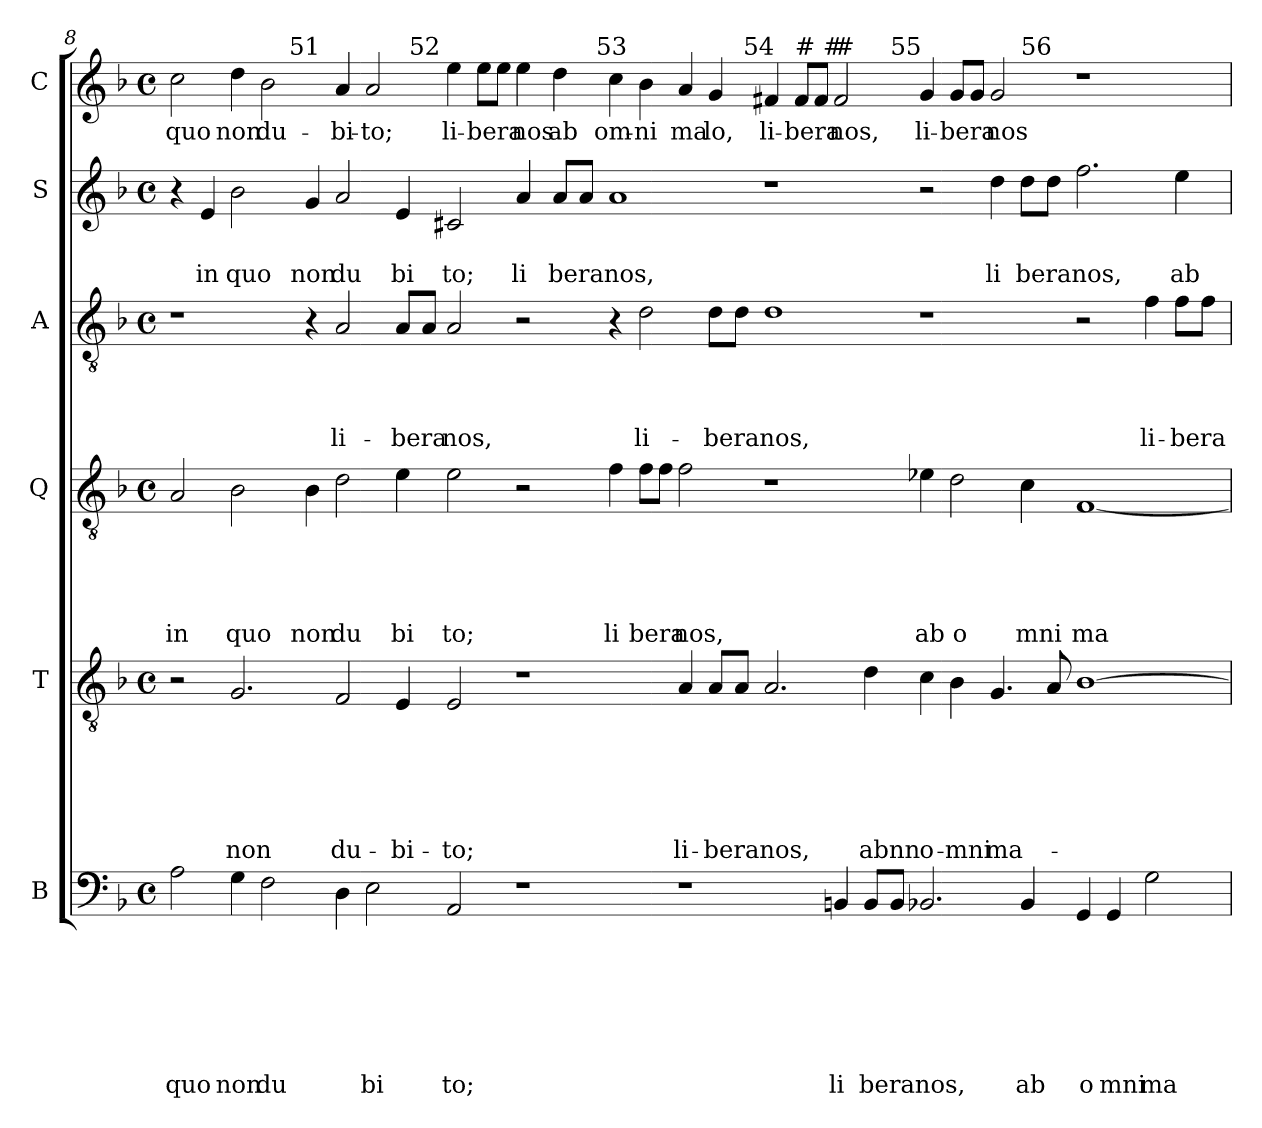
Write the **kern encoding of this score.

**kern	**text	**text	**text	**text	**text	**text	**text	**kern	**text	**text	**text	**text	**text	**text	**kern	**text	**text	**text	**text	**text	**kern	**text	**text	**text	**text	**kern	**text	**text	**kern	**text
*part6	*part6	*part6	*part6	*part6	*part6	*part6	*part6	*part5	*part5	*part5	*part5	*part5	*part5	*part5	*part4	*part4	*part4	*part4	*part4	*part4	*part3	*part3	*part3	*part3	*part3	*part2	*part2	*part2	*part1	*part1
*staff6	*staff6	*staff6	*staff6	*staff6	*staff6	*staff6	*staff6	*staff5	*staff5	*staff5	*staff5	*staff5	*staff5	*staff5	*staff4	*staff4	*staff4	*staff4	*staff4	*staff4	*staff3	*staff3	*staff3	*staff3	*staff3	*staff2	*staff2	*staff2	*staff1	*staff1
*I"B	*	*	*	*	*	*	*	*I"T	*	*	*	*	*	*	*I"Q	*	*	*	*	*	*I"A	*	*	*	*	*I"S	*	*	*I"C	*
*I'B	*	*	*	*	*	*	*	*I'T	*	*	*	*	*	*	*I'Q	*	*	*	*	*	*I'A	*	*	*	*	*I'S	*	*	*I'C	*
!!LO:LB:g=z
*clefF4	*	*	*	*	*	*	*	*clefGv2	*	*	*	*	*	*	*clefGv2	*	*	*	*	*	*clefGv2	*	*	*	*	*clefG2	*	*	*clefG2	*
*k[b-]	*	*	*	*	*	*	*	*k[b-]	*	*	*	*	*	*	*k[b-]	*	*	*	*	*	*k[b-]	*	*	*	*	*k[b-]	*	*	*k[b-]	*
*F:	*	*	*	*	*	*	*	*F:	*	*	*	*	*	*	*F:	*	*	*	*	*	*F:	*	*	*	*	*F:	*	*	*F:	*
*M4/4	*	*	*	*	*	*	*	*M4/4	*	*	*	*	*	*	*M4/4	*	*	*	*	*	*M4/4	*	*	*	*	*M4/4	*	*	*M4/4	*
*met(c)	*	*	*	*	*	*	*	*met(c)	*	*	*	*	*	*	*met(c)	*	*	*	*	*	*met(c)	*	*	*	*	*met(c)	*	*	*met(c)	*
=8	=8	=8	=8	=8	=8	=8	=8	=8	=8	=8	=8	=8	=8	=8	=8	=8	=8	=8	=8	=8	=8	=8	=8	=8	=8	=8	=8	=8	=8	=8
!	!	!	!	!	!	!	!LO:LY:b	!	!	!	!	!	!	!	!	!	!	!	!	!LO:LY:b	!	!	!	!	!	!	!	!	!	!LO:LY:b
*	*	*	*	*	*	*	*	*	*	*	*	*	*	*	*	*	*	*	*	*	*	*	*	*	*	*	*	*	*^	*
*	*	*	*	*	*	*	*	*	*	*	*	*	*	*	*	*	*	*	*	*	*	*	*	*	*	*	*	*	*	*^	*
*	*	*	*	*	*	*	*	*	*	*	*	*	*	*	*	*	*	*	*	*	*	*	*	*	*	*	*	*	*	*	*^	*
*	*	*	*	*	*	*	*	*	*	*	*	*	*	*	*	*	*	*	*	*	*	*	*	*	*	*	*	*	*	*	*	*^	*
*	*	*	*	*	*	*	*	*	*	*	*	*	*	*	*	*	*	*	*	*	*	*	*	*	*	*	*	*	*	*	*	*	*^	*
2A\	.	.	.	.	.	.	quo	2r	.	.	.	.	.	.	2A/	.	.	.	.	in	1r	.	.	.	.	4r	.	.	2cc\	2ryy	1ryy	1ryy	1ryy	1ryy	quo
!	!	!	!	!	!	!	!	!	!	!	!	!	!	!	!	!	!	!	!	!	!	!	!	!	!	!	!	!LO:LY:b	!	!	!	!	!	!	!
.	.	.	.	.	.	.	.	.	.	.	.	.	.	.	.	.	.	.	.	.	.	.	.	.	.	4e/	.	in	.	.	.	.	.	.	.
!	!	!	!	!	!	!	!LO:LY:b	!	!	!	!	!	!	!LO:LY:b	!	!	!	!	!	!LO:LY:b	!	!	!	!	!	!	!	!LO:LY:b	!	!	!	!	!	!	!LO:LY:b
4G\	.	.	.	.	.	.	non	2.G/	.	.	.	.	.	non	2B-\	.	.	.	.	quo	.	.	.	.	.	2b-\	.	quo	4dd\	4ryy	.	.	.	.	non
!	!	!	!	!	!	!	!LO:LY:b	!	!	!	!	!	!	!	!	!	!	!	!	!	!	!	!	!	!	!	!	!	!	!	!	!	!	!	!LO:LY:b
2F\	.	.	.	.	.	.	du	.	.	.	.	.	.	.	.	.	.	.	.	.	.	.	.	.	.	.	.	.	2b-\	8ryy	.	.	.	.	du-
.	.	.	.	.	.	.	.	.	.	.	.	.	.	.	.	.	.	.	.	.	.	.	.	.	.	.	.	.	.	32ryy	.	.	.	.	.
!	!	!	!	!	!	!	!	!	!	!	!	!	!	!	!	!	!	!	!	!	!	!	!	!	!	!	!	!	!	!LO:TX:a:t=51	!	!	!	!	!
.	.	.	.	.	.	.	.	.	.	.	.	.	.	.	.	.	.	.	.	.	.	.	.	.	.	.	.	.	.	1ryy	.	.	.	.	.
!	!	!	!	!	!	!	!	!	!	!	!	!	!	!	!	!	!	!	!	!LO:LY:b	!	!	!	!	!	!	!	!LO:LY:b	!	!	!	!	!	!	!
.	.	.	.	.	.	.	.	.	.	.	.	.	.	.	4B-\	.	.	.	.	non	4r	.	.	.	.	4g/	.	non	.	.	2ryy	1ryy	1ryy	1ryy	.
!	!	!	!	!	!	!	!	!	!	!	!	!	!	!LO:LY:b	!	!	!	!	!	!LO:LY:b	!	!	!	!	!LO:LY:b	!	!	!LO:LY:b	!	!	!	!	!	!	!LO:LY:b
4D\	.	.	.	.	.	.	.	2F/	.	.	.	.	.	du-	2d\	.	.	.	.	du	2A/	.	.	.	li-	2a/	.	du	4a/	.	.	.	.	.	-bi-
!	!	!	!	!	!	!	!LO:LY:b	!	!	!	!	!	!	!	!	!	!	!	!	!	!	!	!	!	!	!	!	!	!	!	!	!	!	!	!LO:LY:b
2E\	.	.	.	.	.	.	bi	.	.	.	.	.	.	.	.	.	.	.	.	.	.	.	.	.	.	.	.	.	2a/	.	4ryy	.	.	.	-to;
!	!	!	!	!	!	!	!	!	!	!	!	!	!	!LO:LY:b	!	!	!	!	!	!LO:LY:b	!	!	!	!	!LO:LY:b	!	!	!LO:LY:b	!	!	!	!	!	!	!
.	.	.	.	.	.	.	.	4E/	.	.	.	.	.	-bi-	4e\	.	.	.	.	bi	8A/L	.	.	.	-bera	4e/	.	bi	.	.	16ryy	.	.	.	.
!	!	!	!	!	!	!	!	!	!	!	!	!	!	!	!	!	!	!	!	!	!	!	!	!	!	!	!	!	!	!	!LO:TX:a:t=52	!	!	!	!
.	.	.	.	.	.	.	.	.	.	.	.	.	.	.	.	.	.	.	.	.	.	.	.	.	.	.	.	.	.	.	1ryy	.	.	.	.
.	.	.	.	.	.	.	.	.	.	.	.	.	.	.	.	.	.	.	.	.	8A/J	.	.	.	.	.	.	.	.	.	.	.	.	.	.
.	.	.	.	.	.	.	.	.	.	.	.	.	.	.	.	.	.	.	.	.	.	.	.	.	.	.	.	.	.	1ryy	.	.	.	.	.
!	!	!	!	!	!	!	!LO:LY:b	!	!	!	!	!	!	!LO:LY:b	!	!	!	!	!	!LO:LY:b	!	!	!	!	!LO:LY:b	!	!	!LO:LY:b	!	!	!	!	!	!	!LO:LY:b
2AA/	.	.	.	.	.	.	to;	2E/	.	.	.	.	.	-to;	2e\	.	.	.	.	to;	2A/	.	.	.	nos,	2c#X/	.	to;	4ee\	.	.	2...ryy	1ryy	4%15ryy	li-
!	!	!	!	!	!	!	!	!	!	!	!	!	!	!	!	!	!	!	!	!	!	!	!	!	!	!	!	!	!	!	!	!	!	!	!LO:LY:b
.	.	.	.	.	.	.	.	.	.	.	.	.	.	.	.	.	.	.	.	.	.	.	.	.	.	.	.	.	8ee\L	.	.	.	.	.	-bera
.	.	.	.	.	.	.	.	.	.	.	.	.	.	.	.	.	.	.	.	.	.	.	.	.	.	.	.	.	8ee\J	.	.	.	.	.	.
!	!	!	!	!	!	!	!	!	!	!	!	!	!	!	!	!	!	!	!	!	!	!	!	!	!	!	!	!LO:LY:b	!	!	!	!	!	!	!LO:LY:b
1r	.	.	.	.	.	.	.	1r	.	.	.	.	.	.	2r	.	.	.	.	.	2r	.	.	.	.	4a/	.	li	4ee\	.	.	.	.	.	nos
!	!	!	!	!	!	!	!	!	!	!	!	!	!	!	!	!	!	!	!	!	!	!	!	!	!	!	!	!LO:LY:b	!	!	!	!	!	!	!LO:LY:b
.	.	.	.	.	.	.	.	.	.	.	.	.	.	.	.	.	.	.	.	.	.	.	.	.	.	8a/L	.	bera	4dd\	.	.	.	.	.	ab
.	.	.	.	.	.	.	.	.	.	.	.	.	.	.	.	.	.	.	.	.	.	.	.	.	.	.	.	.	.	.	1ryy	.	.	.	.
.	.	.	.	.	.	.	.	.	.	.	.	.	.	.	.	.	.	.	.	.	.	.	.	.	.	8a/J	.	.	.	.	.	.	.	.	.
.	.	.	.	.	.	.	.	.	.	.	.	.	.	.	.	.	.	.	.	.	.	.	.	.	.	.	.	.	.	1ryy	.	.	.	.	.
!	!	!	!	!	!	!	!	!	!	!	!	!	!	!	!	!	!	!	!	!	!	!	!	!	!	!	!	!	!	!	!	!LO:TX:a:t=53	!	!	!
.	.	.	.	.	.	.	.	.	.	.	.	.	.	.	.	.	.	.	.	.	.	.	.	.	.	.	.	.	.	.	.	1ryy	.	.	.
!	!	!	!	!	!	!	!	!	!	!	!	!	!	!	!	!	!	!	!	!LO:LY:b	!	!	!	!	!	!	!	!LO:LY:b	!	!	!	!	!	!	!LO:LY:b
.	.	.	.	.	.	.	.	.	.	.	.	.	.	.	4f\	.	.	.	.	li	4r	.	.	.	.	1a	.	nos,	4cc\	.	.	.	1...ryy	.	om-
!	!	!	!	!	!	!	!	!	!	!	!	!	!	!	!	!	!	!	!	!LO:LY:b	!	!	!	!	!LO:LY:b	!	!	!	!	!	!	!	!	!	!LO:LY:b
.	.	.	.	.	.	.	.	.	.	.	.	.	.	.	8f\L	.	.	.	.	bera	2d\	.	.	.	li-	.	.	.	4b-\	.	.	.	.	.	-ni
.	.	.	.	.	.	.	.	.	.	.	.	.	.	.	8f\J	.	.	.	.	.	.	.	.	.	.	.	.	.	.	.	.	.	.	.	.
!	!	!	!	!	!	!	!	!	!	!	!	!	!	!LO:LY:b	!	!	!	!	!	!LO:LY:b	!	!	!	!	!	!	!	!	!	!	!	!	!	!	!LO:LY:b
1r	.	.	.	.	.	.	.	4A/	.	.	.	.	.	li-	2f\	.	.	.	.	nos,	.	.	.	.	.	.	.	.	4a/	.	.	.	.	.	ma
!	!	!	!	!	!	!	!	!	!	!	!	!	!	!LO:LY:b	!	!	!	!	!	!	!	!	!	!	!LO:LY:b	!	!	!	!	!	!	!	!	!	!LO:LY:b
.	.	.	.	.	.	.	.	8A/L	.	.	.	.	.	-bera	.	.	.	.	.	.	8d\L	.	.	.	-bera	.	.	.	4g/	.	.	.	.	.	lo,
.	.	.	.	.	.	.	.	.	.	.	.	.	.	.	.	.	.	.	.	.	.	.	.	.	.	.	.	.	.	.	1ryy	.	.	.	.
.	.	.	.	.	.	.	.	8A/J	.	.	.	.	.	.	.	.	.	.	.	.	8d\J	.	.	.	.	.	.	.	.	.	.	.	.	.	.
!	!	!	!	!	!	!	!	!	!	!	!	!	!	!	!	!	!	!	!	!	!	!	!	!	!	!	!	!	!	!LO:TX:a:t=54	!	!	!	!	!
.	.	.	.	.	.	.	.	.	.	.	.	.	.	.	.	.	.	.	.	.	.	.	.	.	.	.	.	.	.	1ryy	.	.	.	.	.
.	.	.	.	.	.	.	.	.	.	.	.	.	.	.	.	.	.	.	.	.	.	.	.	.	.	.	.	.	.	.	.	1ryy	.	.	.
!	!	!	!	!	!	!	!	!	!	!	!	!	!	!LO:LY:b	!	!	!	!	!	!	!	!	!	!	!LO:LY:b	!	!	!	!	!	!	!	!	!	!LO:LY:b
.	.	.	.	.	.	.	.	2.A/	.	.	.	.	.	nos,	1r	.	.	.	.	.	1d	.	.	.	nos,	1r	.	.	4f#X/	.	.	.	.	.	li-
!	!	!	!	!	!	!	!	!	!	!	!	!	!	!	!	!	!	!	!	!	!	!	!	!	!	!	!	!	!LO:TX:a:t=# #	!	!	!	!	!	!
!	!	!	!	!	!	!	!	!	!	!	!	!	!	!	!	!	!	!	!	!	!	!	!	!	!	!	!	!	!	!	!	!	!	!	!LO:LY:b
.	.	.	.	.	.	.	.	.	.	.	.	.	.	.	.	.	.	.	.	.	.	.	.	.	.	.	.	.	8f#/L	.	.	.	.	.	-bera
.	.	.	.	.	.	.	.	.	.	.	.	.	.	.	.	.	.	.	.	.	.	.	.	.	.	.	.	.	8f#/J	.	.	.	.	.	.
!	!	!	!	!	!	!	!	!	!	!	!	!	!	!	!	!	!	!	!	!	!	!	!	!	!	!	!	!	!LO:TX:a:t=#	!	!	!	!	!	!
!	!	!	!	!	!	!	!LO:LY:b	!	!	!	!	!	!	!	!	!	!	!	!	!	!	!	!	!	!	!	!	!	!	!	!	!	!	!	!LO:LY:b
4BBn/	.	.	.	.	.	.	li	.	.	.	.	.	.	.	.	.	.	.	.	.	.	.	.	.	.	.	.	.	2f#/	.	.	.	.	.	nos,
!	!	!	!	!	!	!	!LO:LY:b	!	!	!	!	!	!	!LO:LY:b:rj	!	!	!	!	!	!	!	!	!	!	!	!	!	!	!	!	!	!	!	!	!
8BB/L	.	.	.	.	.	.	bera	4d\	.	.	.	.	.	abnn	.	.	.	.	.	.	.	.	.	.	.	.	.	.	.	.	.	.	.	.	.
.	.	.	.	.	.	.	.	.	.	.	.	.	.	.	.	.	.	.	.	.	.	.	.	.	.	.	.	.	.	.	1ryy	.	.	.	.
!	!	!	!	!	!	!	!	!	!	!	!	!	!	!	!	!	!	!	!	!	!	!	!	!	!	!	!	!	!	!	!	!	!LO:TX:a:t=55	!	!
8BB/J	.	.	.	.	.	.	.	.	.	.	.	.	.	.	.	.	.	.	.	.	.	.	.	.	.	.	.	.	.	.	.	.	1ryy	.	.
.	.	.	.	.	.	.	.	.	.	.	.	.	.	.	.	.	.	.	.	.	.	.	.	.	.	.	.	.	.	1ryy	.	.	.	.	.
.	.	.	.	.	.	.	.	.	.	.	.	.	.	.	.	.	.	.	.	.	.	.	.	.	.	.	.	.	.	.	.	1ryy	.	.	.
!	!	!	!	!	!	!	!LO:LY:b	!	!	!	!	!	!	!LO:LY:b	!	!	!	!	!	!LO:LY:b	!	!	!	!	!	!	!	!	!	!	!	!	!	!	!LO:LY:b
2.BB-X/	.	.	.	.	.	.	nos,	4c\	.	.	.	.	.	o-	4e-X\	.	.	.	.	ab	1r	.	.	.	.	2r	.	.	4g/	.	.	.	.	.	li-
!	!	!	!	!	!	!	!	!	!	!	!	!	!	!LO:LY:b	!	!	!	!	!	!LO:LY:b	!	!	!	!	!	!	!	!	!	!	!	!	!	!	!LO:LY:b
.	.	.	.	.	.	.	.	4B-\	.	.	.	.	.	-mni	2d\	.	.	.	.	o	.	.	.	.	.	.	.	.	8g/L	.	.	.	.	.	-bera
.	.	.	.	.	.	.	.	.	.	.	.	.	.	.	.	.	.	.	.	.	.	.	.	.	.	.	.	.	8g/J	.	.	.	.	.	.
!	!	!	!	!	!	!	!	!	!	!	!	!	!	!LO:LY:b	!	!	!	!	!	!	!	!	!	!	!	!	!	!LO:LY:b	!	!	!	!	!	!	!LO:LY:b
.	.	.	.	.	.	.	.	4.G/	.	.	.	.	.	ma-	.	.	.	.	.	.	.	.	.	.	.	4dd\	.	li	2g/	.	.	.	.	.	nos
!	!	!	!	!	!	!	!	!	!	!	!	!	!	!	!	!	!	!	!	!	!	!	!	!	!	!	!	!	!	!	!	!	!	!LO:TX:a:t=56	!
!	!	!	!	!	!	!	!LO:LY:b	!	!	!	!	!	!	!	!	!	!	!	!	!LO:LY:b	!	!	!	!	!	!	!	!LO:LY:b	!	!	!	!	!	!	!
4BB-/	.	.	.	.	.	.	ab	.	.	.	.	.	.	.	4c\	.	.	.	.	mni	.	.	.	.	.	8dd\L	.	bera	.	.	.	.	.	1ryy	.
.	.	.	.	.	.	.	.	.	.	.	.	.	.	.	.	.	.	.	.	.	.	.	.	.	.	.	.	.	.	.	1ryy	.	.	.	.
.	.	.	.	.	.	.	.	8A/	.	.	.	.	.	.	.	.	.	.	.	.	.	.	.	.	.	8dd\J	.	.	.	.	.	.	1ryy	.	.
.	.	.	.	.	.	.	.	.	.	.	.	.	.	.	.	.	.	.	.	.	.	.	.	.	.	.	.	.	.	1ryy	.	.	.	.	.
.	.	.	.	.	.	.	.	.	.	.	.	.	.	.	.	.	.	.	.	.	.	.	.	.	.	.	.	.	.	.	.	1ryy	.	.	.
!	!	!	!	!	!	!	!LO:LY:b	!	!	!	!	!	!	!	!	!	!	!	!	!LO:LY:b	!	!	!	!	!	!	!	!LO:LY:b	!	!	!	!	!	!	!
4GG/	.	.	.	.	.	.	o	[>1B-	.	.	.	.	.	.	[>1F	.	.	.	.	ma	2r	.	.	.	.	2.ff\	.	nos,	1r	.	.	.	.	.	.
!	!	!	!	!	!	!	!LO:LY:b	!	!	!	!	!	!	!	!	!	!	!	!	!	!	!	!	!	!	!	!	!	!	!	!	!	!	!	!
4GG/	.	.	.	.	.	.	mni	.	.	.	.	.	.	.	.	.	.	.	.	.	.	.	.	.	.	.	.	.	.	.	.	.	.	.	.
!	!	!	!	!	!	!	!LO:LY:b	!	!	!	!	!	!	!	!	!	!	!	!	!	!	!	!	!	!LO:LY:b	!	!	!	!	!	!	!	!	!	!
2G\	.	.	.	.	.	.	ma	.	.	.	.	.	.	.	.	.	.	.	.	.	4f\	.	.	.	li-	.	.	.	.	.	.	.	.	.	.
!	!	!	!	!	!	!	!	!	!	!	!	!	!	!	!	!	!	!	!	!	!	!	!	!	!LO:LY:b	!	!	!LO:LY:b	!	!	!	!	!	!	!
.	.	.	.	.	.	.	.	.	.	.	.	.	.	.	.	.	.	.	.	.	8f\L	.	.	.	-bera	4ee\	.	ab	.	.	.	.	.	4ryy	.
.	.	.	.	.	.	.	.	.	.	.	.	.	.	.	.	.	.	.	.	.	.	.	.	.	.	.	.	.	.	.	8.ryy	.	.	.	.
.	.	.	.	.	.	.	.	.	.	.	.	.	.	.	.	.	.	.	.	.	8f\J	.	.	.	.	.	.	.	.	.	.	.	8ryy	.	.
.	.	.	.	.	.	.	.	.	.	.	.	.	.	.	.	.	.	.	.	.	.	.	.	.	.	.	.	.	.	16.ryy	.	.	.	.	.
.	.	.	.	.	.	.	.	.	.	.	.	.	.	.	.	.	.	.	.	.	.	.	.	.	.	.	.	.	.	.	.	16ryy	.	.	.
*	*	*	*	*	*	*	*	*	*	*	*	*	*	*	*	*	*	*	*	*	*	*	*	*	*	*	*	*	*v	*v	*v	*v	*v	*v	*
=	=	=	=	=	=	=	=	=	=	=	=	=	=	=	=	=	=	=	=	=	=	=	=	=	=	=	=	=	=	=
*-	*-	*-	*-	*-	*-	*-	*-	*-	*-	*-	*-	*-	*-	*-	*-	*-	*-	*-	*-	*-	*-	*-	*-	*-	*-	*-	*-	*-	*-	*-
